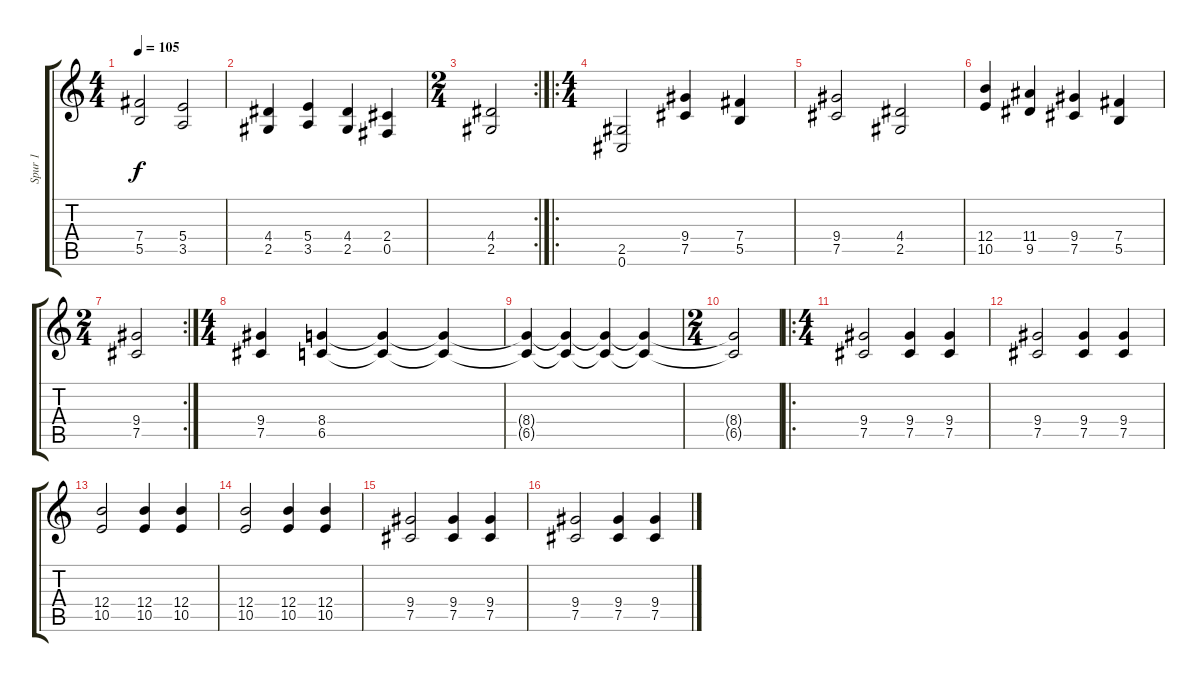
\track ("Spur 1" "Spur 1") {instrument overdrivenguitar}
\staff {score tabs}
\tuning (Db4 Ab3 E3 B2 Gb2 Db2) {hide}
\ts (4 4)
\tempo 105
\clef g2
\ks c
(7.4 5.5).2{dy f} (5.4 3.5).2 |
(4.4 2.5).4 (5.4 3.5).4 (4.4 2.5).4 (2.4 0.5).4 |
\rc 2
\ts (2 4)
(4.4 2.5).2 |
\ro
\ts (4 4)
(2.5 0.6).2 (9.4 7.5).4 (7.4 5.5).4 |
(9.4 7.5).2 (4.4 2.5).2 |
(12.4 10.5).4 (11.4 9.5).4 (9.4 7.5).4 (7.4 5.5).4 |
\rc 2
\ts (2 4)
(9.4 7.5).2 |
\ts (4 4)
(9.4 7.5).4 (8.4 6.5).4 (8.4{t} 6.5{t}).4 (8.4{t} 6.5{t}).4 |
(8.4{t} 6.5{t}).4 (8.4{t} 6.5{t}).4 (8.4{t} 6.5{t}).4 (8.4{t} 6.5{t}).4 |
\ts (2 4)
(8.4{t} 6.5{t}).2 |
\ro
\ts (4 4)
(9.4 7.5).2 (9.4 7.5).4 (9.4 7.5).4 |
(9.4 7.5).2 (9.4 7.5).4 (9.4 7.5).4 |
(12.4 10.5).2 (12.4 10.5).4 (12.4 10.5).4 |
(12.4 10.5).2 (12.4 10.5).4 (12.4 10.5).4 |
(9.4 7.5).2 (9.4 7.5).4 (9.4 7.5).4 |
(9.4 7.5).2 (9.4 7.5).4 (9.4 7.5).4
